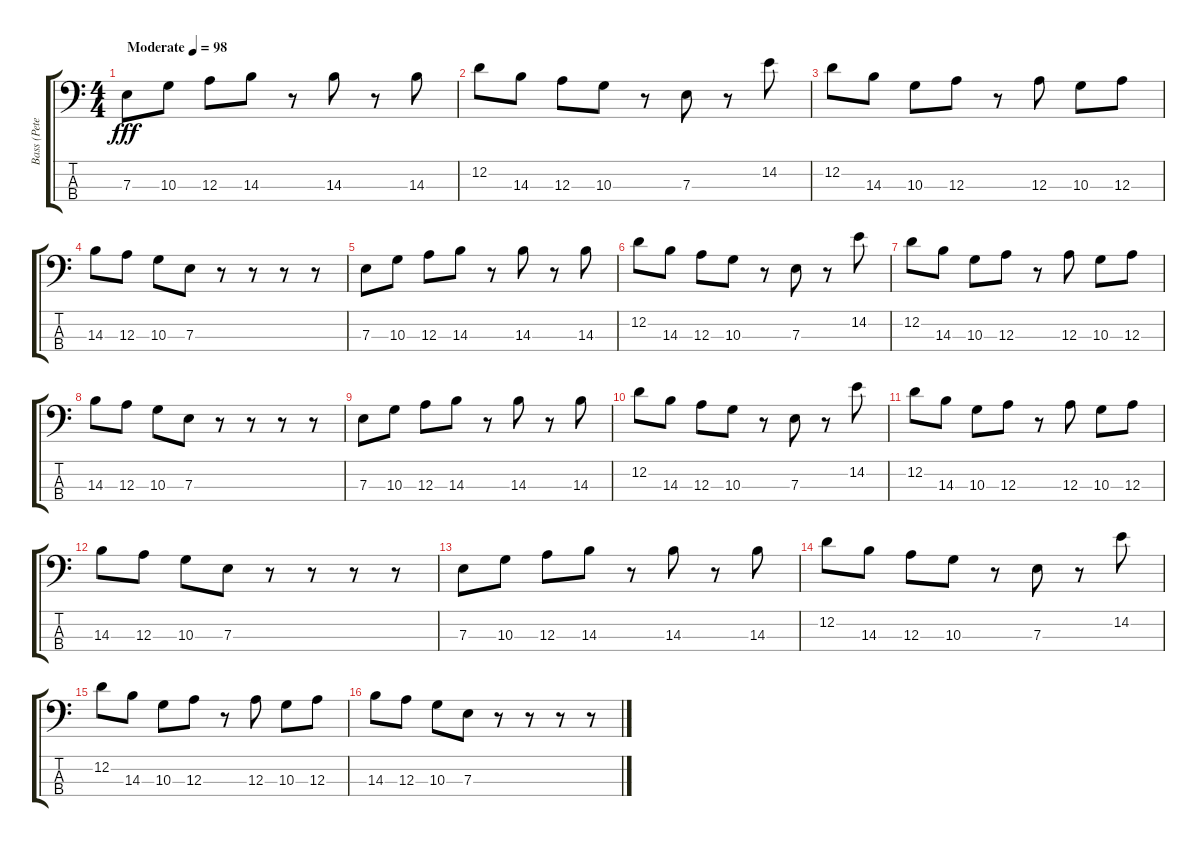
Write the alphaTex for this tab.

\track ("Bass (Peter Hayes)" "Bass (Pete") {instrument electricbasspick}
\staff {score tabs}
\tuning (G2 D2 A1 E1) {hide}
\ts (4 4)
\tempo (98 "Moderate")
\clef f4
\ks c
7.3.8{dy fff instrument electricbasspick} 10.3.8 12.3.8 14.3.8 r.8 14.3.8 r.8 14.3.8 |
12.2.8 14.3.8 12.3.8 10.3.8 r.8 7.3.8 r.8 14.2.8 |
12.2.8 14.3.8 10.3.8 12.3.8 r.8 12.3.8 10.3.8 12.3.8 |
14.3.8 12.3.8 10.3.8 7.3.8 r.8 r.8 r.8 r.8 |
7.3.8 10.3.8 12.3.8 14.3.8 r.8 14.3.8 r.8 14.3.8 |
12.2.8 14.3.8 12.3.8 10.3.8 r.8 7.3.8 r.8 14.2.8 |
12.2.8 14.3.8 10.3.8 12.3.8 r.8 12.3.8 10.3.8 12.3.8 |
14.3.8 12.3.8 10.3.8 7.3.8 r.8 r.8 r.8 r.8 |
7.3.8 10.3.8 12.3.8 14.3.8 r.8 14.3.8 r.8 14.3.8 |
12.2.8 14.3.8 12.3.8 10.3.8 r.8 7.3.8 r.8 14.2.8 |
12.2.8 14.3.8 10.3.8 12.3.8 r.8 12.3.8 10.3.8 12.3.8 |
14.3.8 12.3.8 10.3.8 7.3.8 r.8 r.8 r.8 r.8 |
7.3.8 10.3.8 12.3.8 14.3.8 r.8 14.3.8 r.8 14.3.8 |
12.2.8 14.3.8 12.3.8 10.3.8 r.8 7.3.8 r.8 14.2.8 |
12.2.8 14.3.8 10.3.8 12.3.8 r.8 12.3.8 10.3.8 12.3.8 |
14.3.8 12.3.8 10.3.8 7.3.8 r.8 r.8 r.8 r.8
